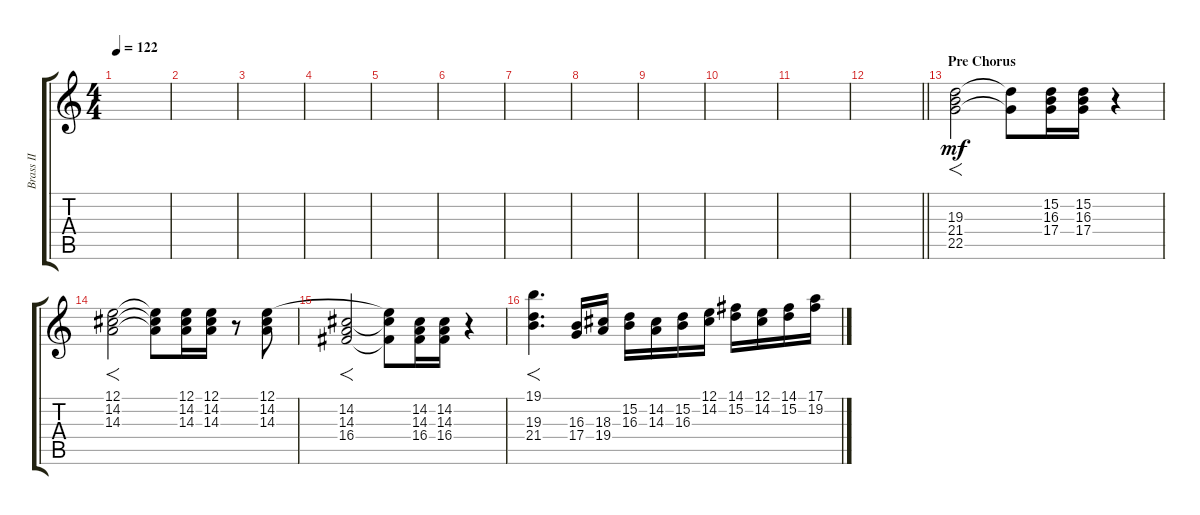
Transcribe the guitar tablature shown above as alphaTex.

\track ("Brass II" "Brass II") {instrument brasssection}
\staff {score tabs}
\tuning (E4 B3 G3 D3 A2 E2) {hide}
\ts (4 4)
\tempo 122
\clef g2
\ks c
|
|
|
|
|
|
|
|
|
|
|
\barLineRight lightlight
|
\section ("" "Pre Chorus")
(19.3 21.4 22.5).2{f dy mf} (19.3{t} 22.5{t}).8 (15.2 16.3 17.4).16 (15.2 16.3 17.4).16 r.4 |
(12.1 14.2 14.3).2{f} (12.1{t} 14.2{t} 14.3{t}).8 (12.1 14.2 14.3).16 (12.1 14.2 14.3).16 r.8 (12.1 14.2 14.3).8 |
(14.2 14.3 16.4).2{f} (12.1{t} 14.2{t} 16.4{t}).8 (14.2 14.3 16.4).16 (14.2 14.3 16.4).16 r.4 |
(19.1 19.3 21.4).4{f d} (16.3 17.4).16 (18.3 19.4).16 (15.2 16.3).16 (14.2 14.3).16 (15.2 16.3).16 (12.1 14.2).16 (14.1 15.2).16 (12.1 14.2).16 (14.1 15.2).16 (17.1 19.2).16
